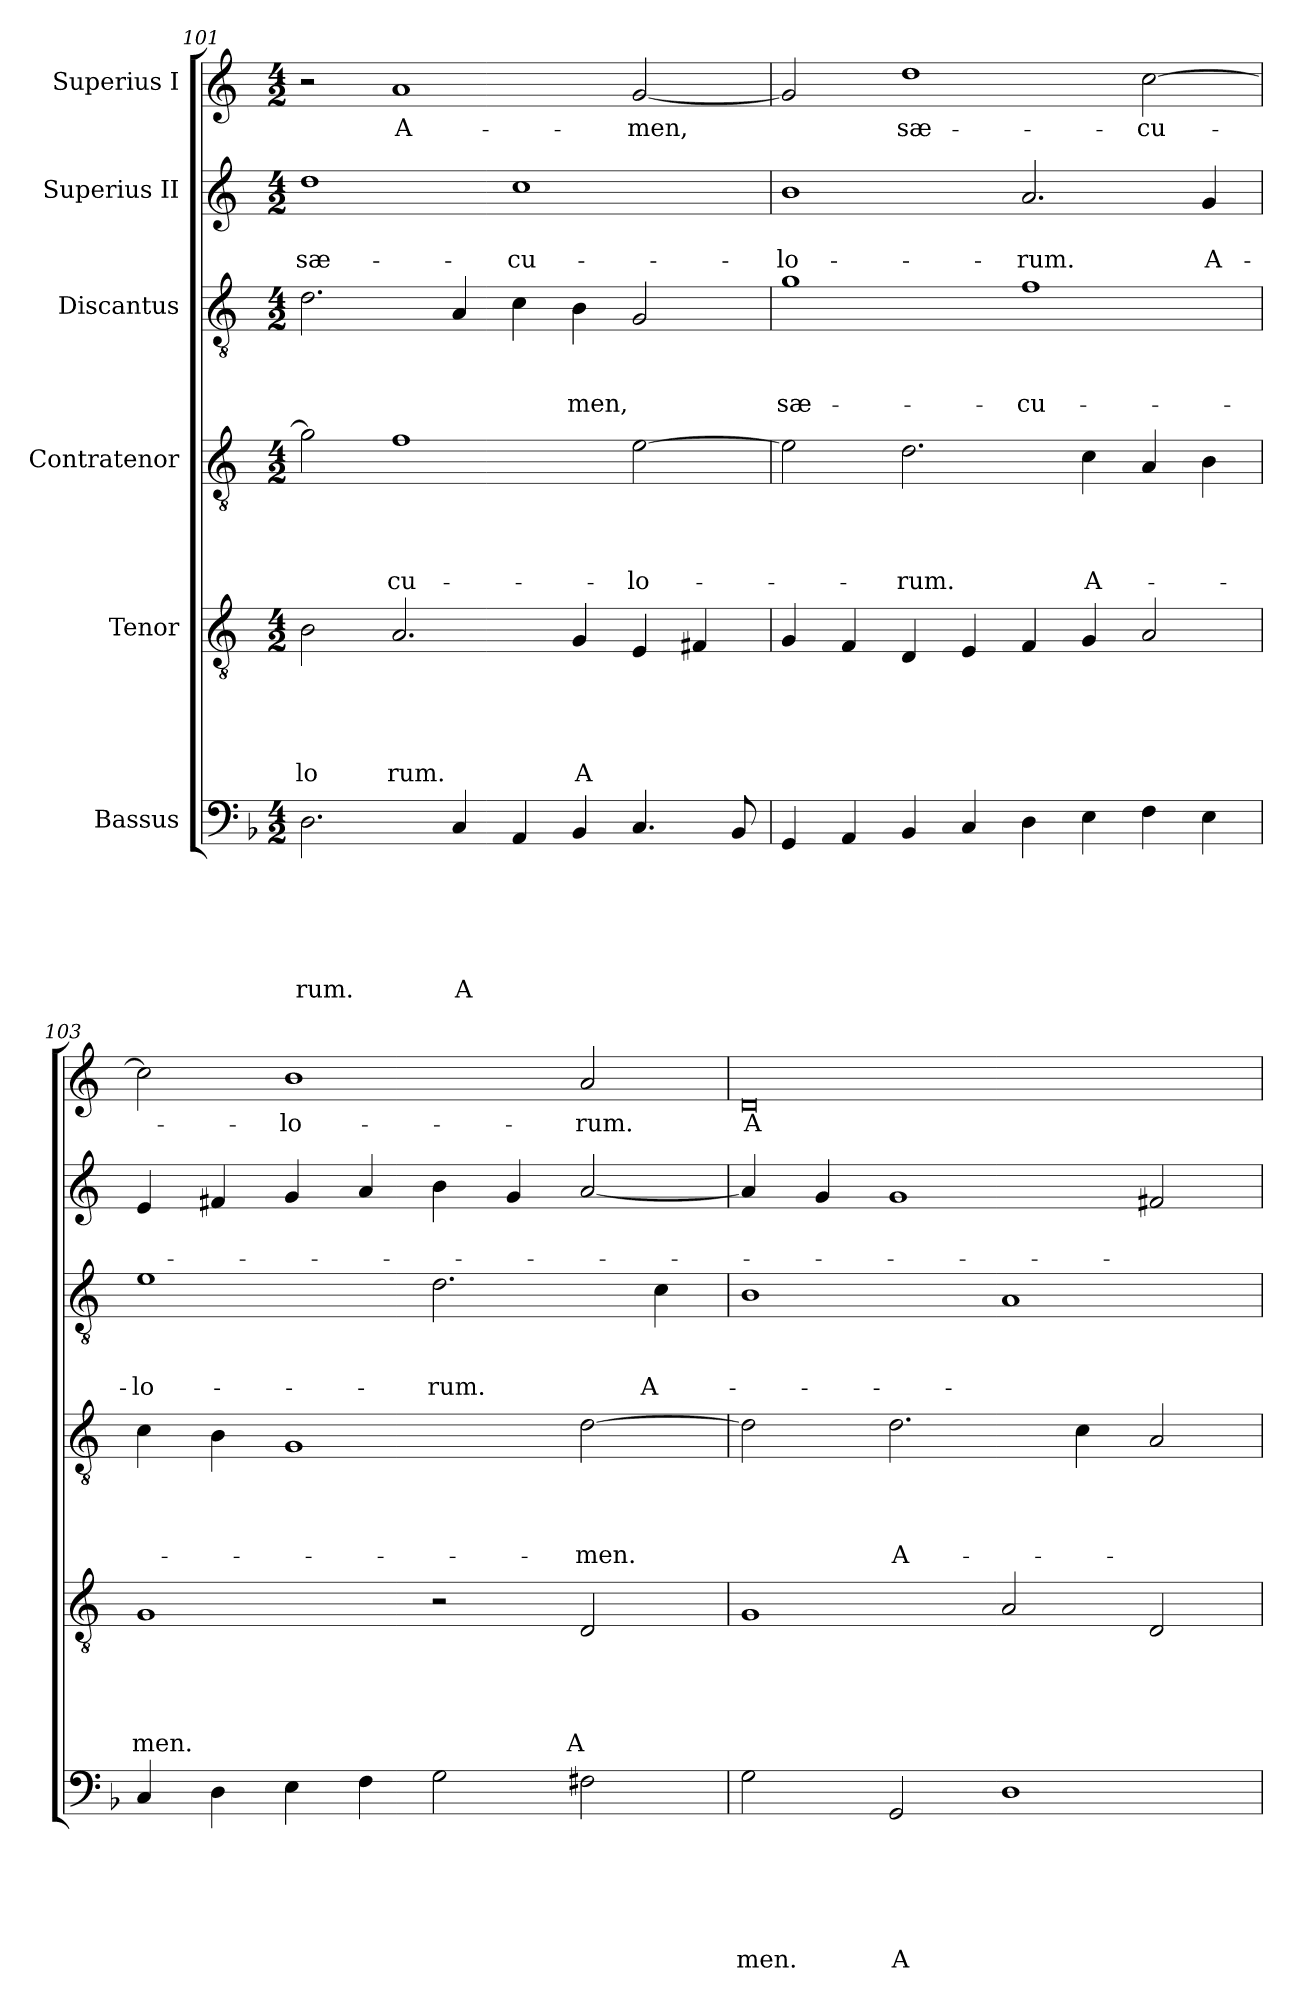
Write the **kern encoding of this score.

**kern	**text	**text	**text	**text	**text	**text	**kern	**text	**text	**text	**text	**text	**kern	**text	**text	**text	**text	**kern	**text	**text	**text	**kern	**text	**text	**kern	**text
*part6	*part6	*part6	*part6	*part6	*part6	*part6	*part5	*part5	*part5	*part5	*part5	*part5	*part4	*part4	*part4	*part4	*part4	*part3	*part3	*part3	*part3	*part2	*part2	*part2	*part1	*part1
*staff6	*staff6	*staff6	*staff6	*staff6	*staff6	*staff6	*staff5	*staff5	*staff5	*staff5	*staff5	*staff5	*staff4	*staff4	*staff4	*staff4	*staff4	*staff3	*staff3	*staff3	*staff3	*staff2	*staff2	*staff2	*staff1	*staff1
*I"Bassus	*	*	*	*	*	*	*I"Tenor	*	*	*	*	*	*I"Contratenor	*	*	*	*	*I"Discantus	*	*	*	*I"Superius II	*	*	*I"Superius I	*
*clefF4	*	*	*	*	*	*	*clefGv2	*	*	*	*	*	*clefGv2	*	*	*	*	*clefGv2	*	*	*	*clefG2	*	*	*clefG2	*
*	*	*	*	*	*	*	*ITrd-3c-5	*	*	*	*	*	*ITrd-3c-5	*	*	*	*	*ITrd-3c-5	*	*	*	*ITrd-3c-5	*	*	*ITrd-3c-5	*
*k[b-]	*	*	*	*	*	*	*k[b-]	*	*	*	*	*	*k[b-]	*	*	*	*	*k[b-]	*	*	*	*k[b-]	*	*	*k[b-]	*
*F:	*	*	*	*	*	*	*F:	*	*	*	*	*	*F:	*	*	*	*	*F:	*	*	*	*F:	*	*	*F:	*
*M4/2	*	*	*	*	*	*	*M4/2	*	*	*	*	*	*M4/2	*	*	*	*	*M4/2	*	*	*	*M4/2	*	*	*M4/2	*
=101	=101	=101	=101	=101	=101	=101	=101	=101	=101	=101	=101	=101	=101	=101	=101	=101	=101	=101	=101	=101	=101	=101	=101	=101	=101	=101
!	!	!	!	!	!	!LO:LY:b	!	!	!	!	!	!LO:LY:b	!	!	!	!	!	!	!	!	!	!	!	!LO:LY:b	!	!
2.D\	.	.	.	.	.	rum.	2e\	.	.	.	.	lo	2cc\]	.	.	.	.	2.g\	.	.	.	1gg	.	sæ-	2r	.
!	!	!	!	!	!	!	!	!	!	!	!	!LO:LY:b	!	!	!	!	!LO:LY:b	!	!	!	!	!	!	!	!	!LO:LY:b
.	.	.	.	.	.	.	2.d/	.	.	.	.	rum.	1b-	.	.	.	-cu-	.	.	.	.	.	.	.	1dd	A-
!	!	!	!	!	!	!LO:LY:b	!	!	!	!	!	!	!	!	!	!	!	!	!	!	!	!	!	!	!	!
4C/	.	.	.	.	.	A	.	.	.	.	.	.	.	.	.	.	.	4d/	.	.	.	.	.	.	.	.
!	!	!	!	!	!	!	!	!	!	!	!	!	!	!	!	!	!	!	!	!	!	!	!	!LO:LY:b	!	!
4AA/	.	.	.	.	.	.	.	.	.	.	.	.	.	.	.	.	.	4f\	.	.	.	1ff	.	-cu-	.	.
!	!	!	!	!	!	!	!	!	!	!	!	!LO:LY:b	!	!	!	!	!	!	!	!	!LO:LY:b	!	!	!	!	!
4BB-/	.	.	.	.	.	.	4c/	.	.	.	.	A	.	.	.	.	.	4e\	.	.	-men,	.	.	.	.	.
!	!	!	!	!	!	!	!	!	!	!	!	!	!	!	!	!	!LO:LY:b	!	!	!	!	!	!	!	!	!LO:LY:b
4.C/	.	.	.	.	.	.	4A/	.	.	.	.	.	[>2a\	.	.	.	-lo-	2c/	.	.	.	.	.	.	[<2cc/	-men,
.	.	.	.	.	.	.	4Bn/	.	.	.	.	.	.	.	.	.	.	.	.	.	.	.	.	.	.	.
8BB-/	.	.	.	.	.	.	.	.	.	.	.	.	.	.	.	.	.	.	.	.	.	.	.	.	.	.
=102	=102	=102	=102	=102	=102	=102	=102	=102	=102	=102	=102	=102	=102	=102	=102	=102	=102	=102	=102	=102	=102	=102	=102	=102	=102	=102
!	!	!	!	!	!	!	!	!	!	!	!	!	!	!	!	!	!	!	!	!	!LO:LY:b	!	!	!LO:LY:b	!	!
4GG/	.	.	.	.	.	.	4c/	.	.	.	.	.	2a\]	.	.	.	.	1cc	.	.	sæ-	1ee	.	-lo-	2cc/]	.
4AA/	.	.	.	.	.	.	4B-/	.	.	.	.	.	.	.	.	.	.	.	.	.	.	.	.	.	.	.
!	!	!	!	!	!	!	!	!	!	!	!	!	!	!	!	!	!LO:LY:b	!	!	!	!	!	!	!	!	!LO:LY:b
4BB-/	.	.	.	.	.	.	4G/	.	.	.	.	.	2.g\	.	.	.	-rum.	.	.	.	.	.	.	.	1gg	sæ-
4C/	.	.	.	.	.	.	4A/	.	.	.	.	.	.	.	.	.	.	.	.	.	.	.	.	.	.	.
!	!	!	!	!	!	!	!	!	!	!	!	!	!	!	!	!	!	!	!	!	!LO:LY:b	!	!	!LO:LY:b	!	!
4D\	.	.	.	.	.	.	4B-/	.	.	.	.	.	.	.	.	.	.	1b-	.	.	-cu-	2.dd/	.	-rum.	.	.
!	!	!	!	!	!	!	!	!	!	!	!	!	!	!	!	!	!LO:LY:b	!	!	!	!	!	!	!	!	!
4E\	.	.	.	.	.	.	4c/	.	.	.	.	.	4f\	.	.	.	A-	.	.	.	.	.	.	.	.	.
!	!	!	!	!	!	!	!	!	!	!	!	!	!	!	!	!	!	!	!	!	!	!	!	!	!	!LO:LY:b
4F\	.	.	.	.	.	.	2d/	.	.	.	.	.	4d/	.	.	.	.	.	.	.	.	.	.	.	[>2ff\	-cu-
!	!	!	!	!	!	!	!	!	!	!	!	!	!	!	!	!	!	!	!	!	!	!	!	!LO:LY:b	!	!
4E\	.	.	.	.	.	.	.	.	.	.	.	.	4e\	.	.	.	.	.	.	.	.	4cc/	.	A-	.	.
=103	=103	=103	=103	=103	=103	=103	=103	=103	=103	=103	=103	=103	=103	=103	=103	=103	=103	=103	=103	=103	=103	=103	=103	=103	=103	=103
!	!	!	!	!	!	!	!	!	!	!	!	!LO:LY:b	!	!	!	!	!	!	!	!	!LO:LY:b	!	!	!	!	!
4C/	.	.	.	.	.	.	1c	.	.	.	.	men.	4f\	.	.	.	.	1a	.	.	-lo-	4a/	.	.	2ff\]	.
4D\	.	.	.	.	.	.	.	.	.	.	.	.	4e\	.	.	.	.	.	.	.	.	4bn/	.	.	.	.
!	!	!	!	!	!	!	!	!	!	!	!	!	!	!	!	!	!	!	!	!	!	!	!	!	!	!LO:LY:b
4E\	.	.	.	.	.	.	.	.	.	.	.	.	1c	.	.	.	.	.	.	.	.	4cc/	.	.	1ee	-lo-
4F\	.	.	.	.	.	.	.	.	.	.	.	.	.	.	.	.	.	.	.	.	.	4dd/	.	.	.	.
!	!	!	!	!	!	!	!	!	!	!	!	!	!	!	!	!	!	!	!	!	!LO:LY:b	!	!	!	!	!
2G\	.	.	.	.	.	.	2r	.	.	.	.	.	.	.	.	.	.	2.g\	.	.	-rum.	4ee\	.	.	.	.
.	.	.	.	.	.	.	.	.	.	.	.	.	.	.	.	.	.	.	.	.	.	4cc/	.	.	.	.
!	!	!	!	!	!	!	!	!	!	!	!	!LO:LY:b	!	!	!	!	!LO:LY:b	!	!	!	!	!	!	!	!	!LO:LY:b
2F#X\	.	.	.	.	.	.	2G/	.	.	.	.	A	[>2g\	.	.	.	-men.	.	.	.	.	[<2dd/	.	.	2dd/	-rum.
!	!	!	!	!	!	!	!	!	!	!	!	!	!	!	!	!	!	!	!	!	!LO:LY:b	!	!	!	!	!
.	.	.	.	.	.	.	.	.	.	.	.	.	.	.	.	.	.	4f\	.	.	A-	.	.	.	.	.
=104	=104	=104	=104	=104	=104	=104	=104	=104	=104	=104	=104	=104	=104	=104	=104	=104	=104	=104	=104	=104	=104	=104	=104	=104	=104	=104
!	!	!	!	!	!	!LO:LY:b	!	!	!	!	!	!	!	!	!	!	!	!	!	!	!	!	!	!	!	!LO:LY:b
2G\	.	.	.	.	.	men.	1c	.	.	.	.	.	2g\]	.	.	.	.	1e	.	.	.	4dd/]	.	.	0g	A-
.	.	.	.	.	.	.	.	.	.	.	.	.	.	.	.	.	.	.	.	.	.	4cc/	.	.	.	.
!	!	!	!	!	!	!LO:LY:b	!	!	!	!	!	!	!	!	!	!	!LO:LY:b	!	!	!	!	!	!	!	!	!
2GG/	.	.	.	.	.	A	.	.	.	.	.	.	2.g\	.	.	.	A-	.	.	.	.	1cc	.	.	.	.
1D	.	.	.	.	.	.	2d/	.	.	.	.	.	.	.	.	.	.	1d	.	.	.	.	.	.	.	.
.	.	.	.	.	.	.	.	.	.	.	.	.	4f\	.	.	.	.	.	.	.	.	.	.	.	.	.
.	.	.	.	.	.	.	2G/	.	.	.	.	.	2d/	.	.	.	.	.	.	.	.	2bn/	.	.	.	.
=	=	=	=	=	=	=	=	=	=	=	=	=	=	=	=	=	=	=	=	=	=	=	=	=	=	=
*-	*-	*-	*-	*-	*-	*-	*-	*-	*-	*-	*-	*-	*-	*-	*-	*-	*-	*-	*-	*-	*-	*-	*-	*-	*-	*-
